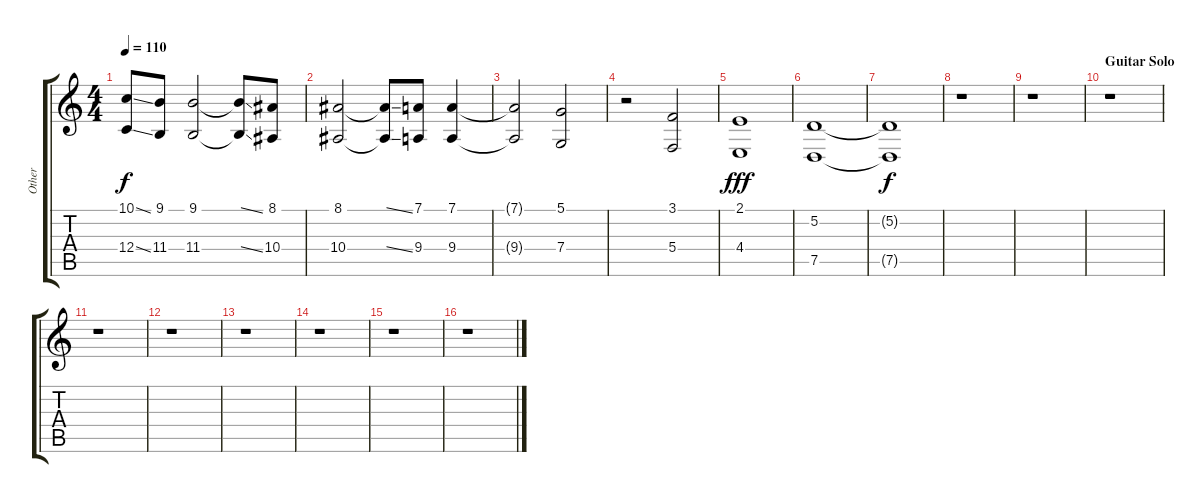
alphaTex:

\track ("Other" "Other") {instrument electricpiano2}
\staff {score tabs}
\tuning (D4 A3 F3 C3 G2 C2) {hide}
\ts (4 4)
\tempo 110
\clef g2
\ks c
(10.1{ss t} 12.4{ss t}).8{dy f} (9.1 11.4).8 (9.1 11.4).2 (9.1{ss t} 11.4{ss t}).8 (8.1 10.4).8 |
(8.1 10.4).2 (8.1{ss t} 10.4{ss t}).8 (7.1 9.4).8 (7.1 9.4).4 |
(7.1{t} 9.4{t}).2 (5.1 7.4).2 |
r.2 (3.1 5.4).2 |
(2.1 4.4).1{dy fff} |
(5.2 7.5).1 |
(5.2{t} 7.5{t}).1{dy f} |
r.1 |
r.1 |
\section ("" "Guitar Solo")
r.1 |
r.1 |
r.1 |
r.1 |
r.1 |
r.1 |
r.1
